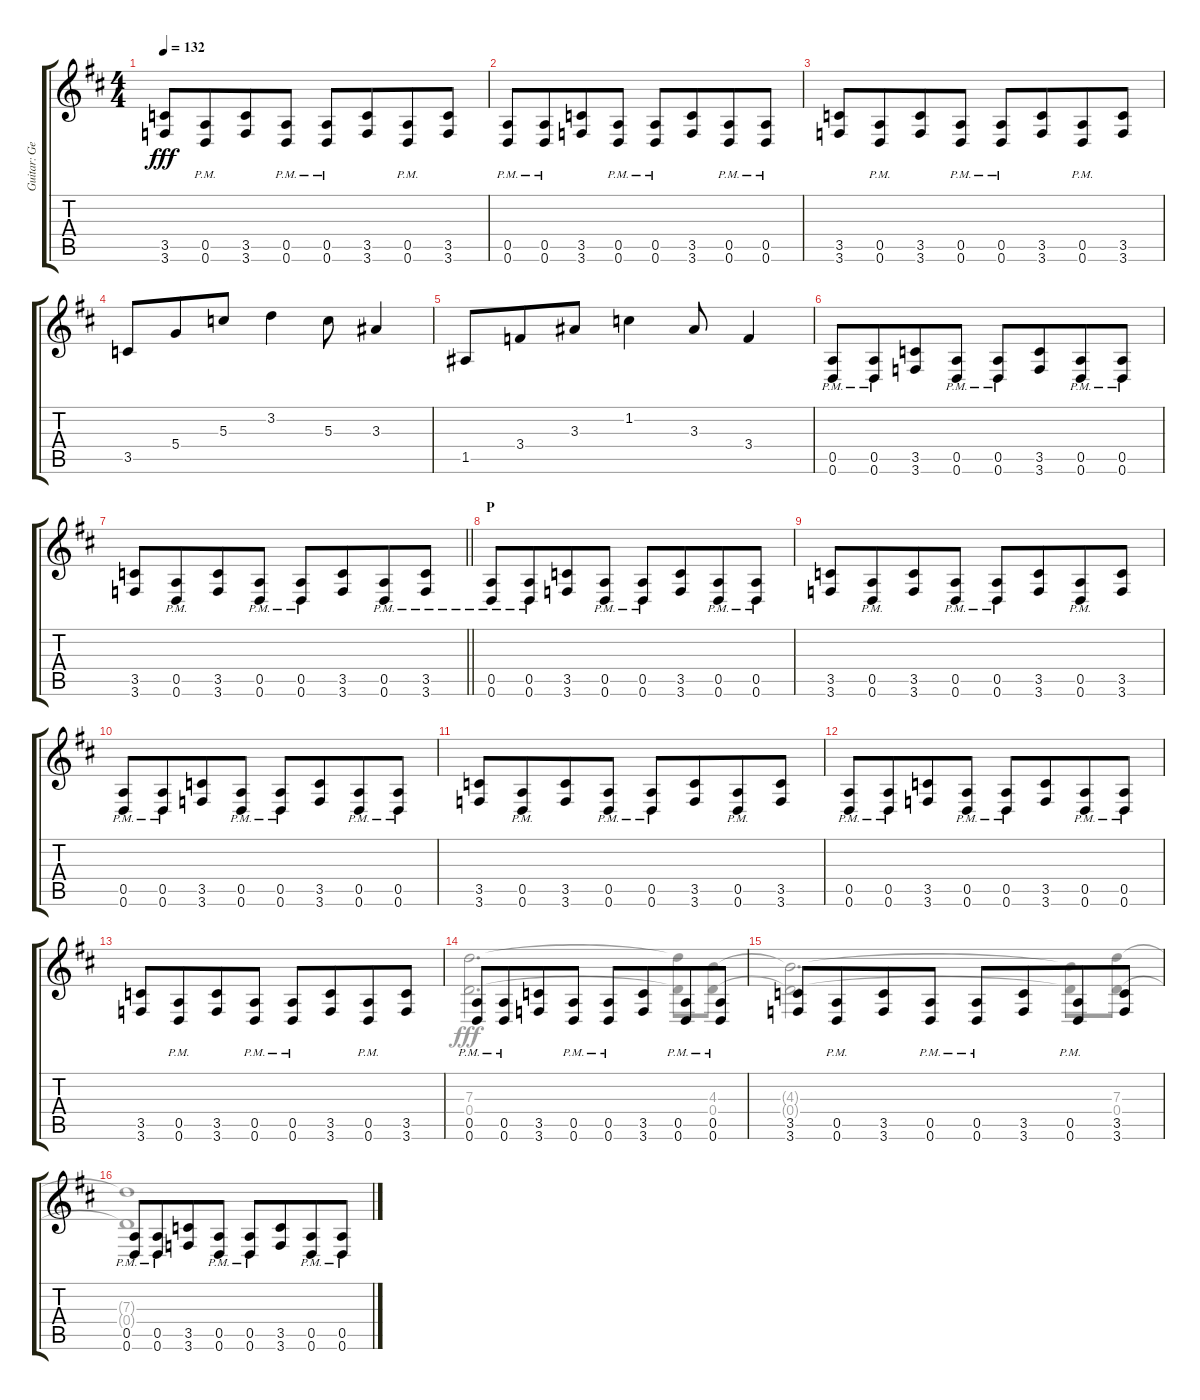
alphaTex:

\track ("Guitar: George" "Guitar: Ge") {instrument distortionguitar}
\staff {score tabs}
\tuning (E4 B3 G3 D3 A2 D2) {hide}
\voice
\ts (4 4)
\tempo 132
\clef g2
\ks d
(3.5 3.6).8{dy fff} (0.5{pm} 0.6{pm}).8{beam merge} (3.5 3.6).8 (0.5{pm} 0.6{pm}).8 (0.5{pm} 0.6{pm}).8 (3.5 3.6).8{beam merge} (0.5{pm} 0.6{pm}).8 (3.5 3.6).8 |
(0.5{pm} 0.6{pm}).8 (0.5{pm} 0.6{pm}).8{beam merge} (3.5 3.6).8 (0.5{pm} 0.6{pm}).8 (0.5{pm} 0.6{pm}).8 (3.5 3.6).8{beam merge} (0.5{pm} 0.6{pm}).8 (0.5{pm} 0.6{pm}).8 |
(3.5 3.6).8 (0.5{pm} 0.6{pm}).8{beam merge} (3.5 3.6).8 (0.5{pm} 0.6{pm}).8 (0.5{pm} 0.6{pm}).8 (3.5 3.6).8{beam merge} (0.5{pm} 0.6{pm}).8 (3.5 3.6).8 |
3.5.8 5.4.8{beam merge} 5.3.8 3.2.4 5.3.8 3.3.4 |
1.5.8 3.4.8{beam merge} 3.3.8 1.2.4 3.3.8 3.4.4 |
(0.5{pm} 0.6{pm}).8 (0.5{pm} 0.6{pm}).8{beam merge} (3.5 3.6).8 (0.5{pm} 0.6{pm}).8 (0.5{pm} 0.6{pm}).8 (3.5 3.6).8{beam merge} (0.5{pm} 0.6{pm}).8 (0.5{pm} 0.6{pm}).8 |
\barLineRight lightlight
(3.5 3.6).8 (0.5{pm} 0.6{pm}).8{beam merge} (3.5 3.6).8 (0.5{pm} 0.6{pm}).8 (0.5{pm} 0.6{pm}).8 (3.5 3.6).8{beam merge} (0.5{pm} 0.6{pm}).8 (3.5{pm} 3.6{pm}).8 |
\section ("" "P")
(0.5{pm} 0.6{pm}).8 (0.5{pm} 0.6{pm}).8{beam merge} (3.5 3.6).8 (0.5{pm} 0.6{pm}).8 (0.5{pm} 0.6{pm}).8 (3.5 3.6).8{beam merge} (0.5{pm} 0.6{pm}).8 (0.5{pm} 0.6{pm}).8 |
(3.5 3.6).8 (0.5{pm} 0.6{pm}).8{beam merge} (3.5 3.6).8 (0.5{pm} 0.6{pm}).8 (0.5{pm} 0.6{pm}).8 (3.5 3.6).8{beam merge} (0.5{pm} 0.6{pm}).8 (3.5 3.6).8 |
(0.5{pm} 0.6{pm}).8 (0.5{pm} 0.6{pm}).8{beam merge} (3.5 3.6).8 (0.5{pm} 0.6{pm}).8 (0.5{pm} 0.6{pm}).8 (3.5 3.6).8{beam merge} (0.5{pm} 0.6{pm}).8 (0.5{pm} 0.6{pm}).8 |
(3.5 3.6).8 (0.5{pm} 0.6{pm}).8{beam merge} (3.5 3.6).8 (0.5{pm} 0.6{pm}).8 (0.5{pm} 0.6{pm}).8 (3.5 3.6).8{beam merge} (0.5{pm} 0.6{pm}).8 (3.5 3.6).8 |
(0.5{pm} 0.6{pm}).8 (0.5{pm} 0.6{pm}).8{beam merge} (3.5 3.6).8 (0.5{pm} 0.6{pm}).8 (0.5{pm} 0.6{pm}).8 (3.5 3.6).8{beam merge} (0.5{pm} 0.6{pm}).8 (0.5{pm} 0.6{pm}).8 |
(3.5 3.6).8 (0.5{pm} 0.6{pm}).8{beam merge} (3.5 3.6).8 (0.5{pm} 0.6{pm}).8 (0.5{pm} 0.6{pm}).8 (3.5 3.6).8{beam merge} (0.5{pm} 0.6{pm}).8 (3.5 3.6).8 |
(0.5{pm} 0.6{pm}).8{volume 13 balance 8 instrument distortionguitar} (0.5{pm} 0.6{pm}).8{beam merge} (3.5 3.6).8 (0.5{pm} 0.6{pm}).8 (0.5{pm} 0.6{pm}).8 (3.5 3.6).8{beam merge} (0.5{pm} 0.6{pm}).8 (0.5{pm} 0.6{pm}).8 |
(3.5 3.6).8 (0.5{pm} 0.6{pm}).8{beam merge} (3.5 3.6).8 (0.5{pm} 0.6{pm}).8 (0.5{pm} 0.6{pm}).8 (3.5 3.6).8{beam merge} (0.5{pm} 0.6{pm}).8 (3.5 3.6).8 |
(0.5{pm} 0.6{pm}).8 (0.5{pm} 0.6{pm}).8{beam merge} (3.5 3.6).8 (0.5{pm} 0.6{pm}).8 (0.5{pm} 0.6{pm}).8 (3.5 3.6).8{beam merge} (0.5{pm} 0.6{pm}).8 (0.5{pm} 0.6{pm}).8
\voice
\clef g2
\ottava regular
\simile none
\ks d
|
|
|
|
|
|
\barLineRight lightlight
|
|
|
|
|
|
|
(7.3 0.4).2{d} (7.3{t} 0.4{t}).8 (4.3 0.4).8 |
(4.3{t} 0.4{t}).2{d} (4.3{t} 0.4{t}).8 (7.3 0.4).8 |
(7.3{t} 0.4{t}).1
